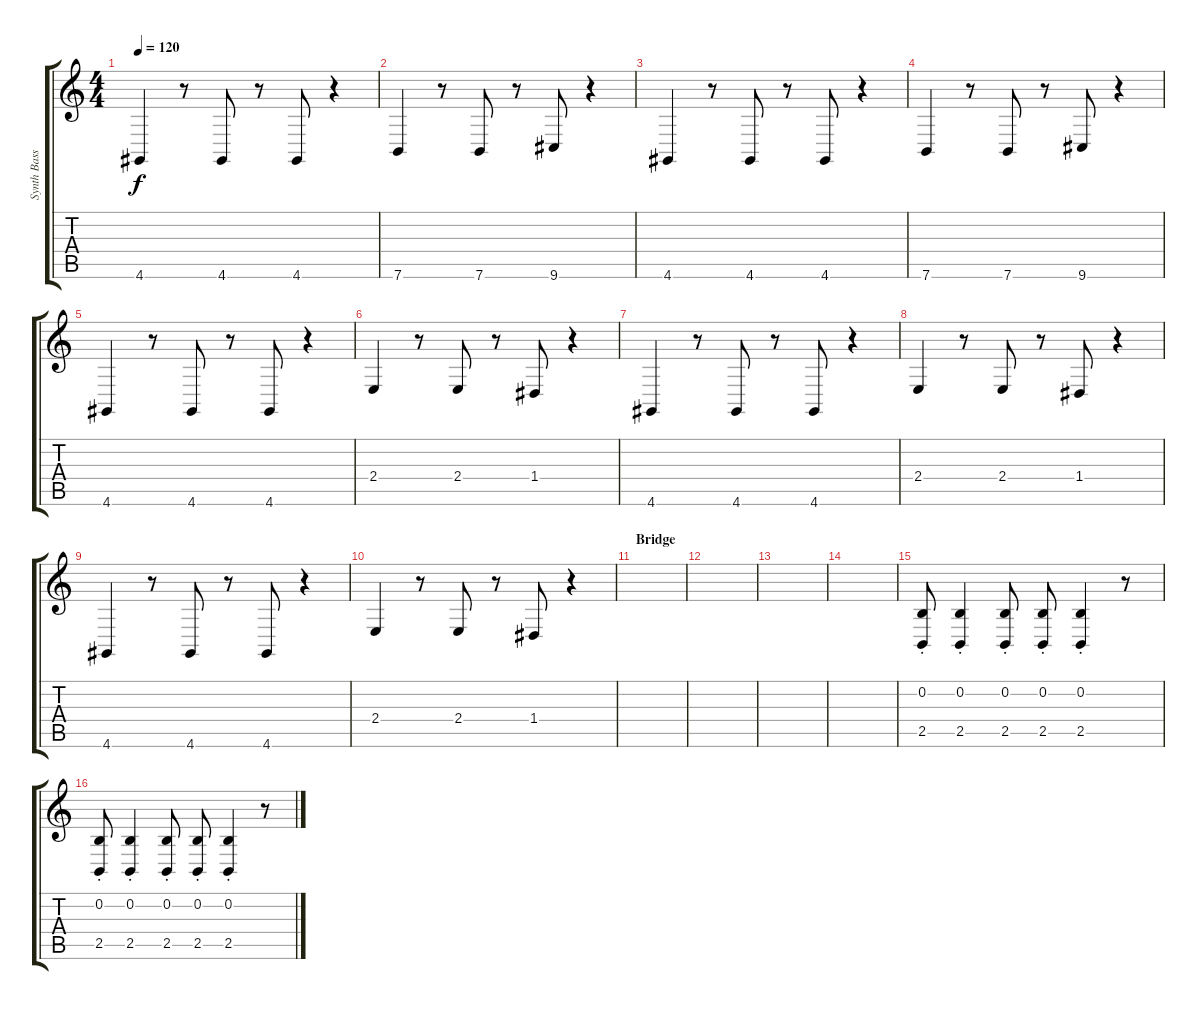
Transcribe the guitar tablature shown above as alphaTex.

\track ("Synth Bass" "Synth Bass") {instrument lead1square}
\staff {score tabs}
\tuning (E4 B3 G3 D3 A2 E2) {hide}
\ts (4 4)
\tempo 120
\clef g2
\ks c
4.6.4{dy f instrument lead8bassandlead} r.8 4.6.8 r.8 4.6.8 r.4 |
7.6.4{instrument lead8bassandlead} r.8 7.6.8 r.8 9.6.8 r.4 |
4.6.4{instrument lead8bassandlead} r.8 4.6.8 r.8 4.6.8 r.4 |
7.6.4{instrument lead8bassandlead} r.8 7.6.8 r.8 9.6.8 r.4 |
4.6.4{instrument lead8bassandlead} r.8 4.6.8 r.8 4.6.8 r.4 |
2.4.4{instrument lead8bassandlead} r.8 2.4.8 r.8 1.4.8 r.4 |
4.6.4{instrument lead8bassandlead} r.8 4.6.8 r.8 4.6.8 r.4 |
2.4.4{instrument lead8bassandlead} r.8 2.4.8 r.8 1.4.8 r.4 |
4.6.4{instrument lead8bassandlead} r.8 4.6.8 r.8 4.6.8 r.4 |
2.4.4{instrument lead8bassandlead} r.8 2.4.8 r.8 1.4.8 r.4 |
\section ("" "Bridge")
|
|
|
|
(0.2{st} 2.5{st}).8{volume 16 instrument lead2sawtooth} (0.2 2.5{st}).4 (0.2{st} 2.5{st}).8 (0.2{st} 2.5{st}).8 (0.2 2.5{st}).4 r.8 |
(0.2{st} 2.5{st}).8{volume 16 instrument lead2sawtooth} (0.2 2.5{st}).4 (0.2{st} 2.5{st}).8 (0.2{st} 2.5{st}).8 (0.2 2.5{st}).4 r.8
